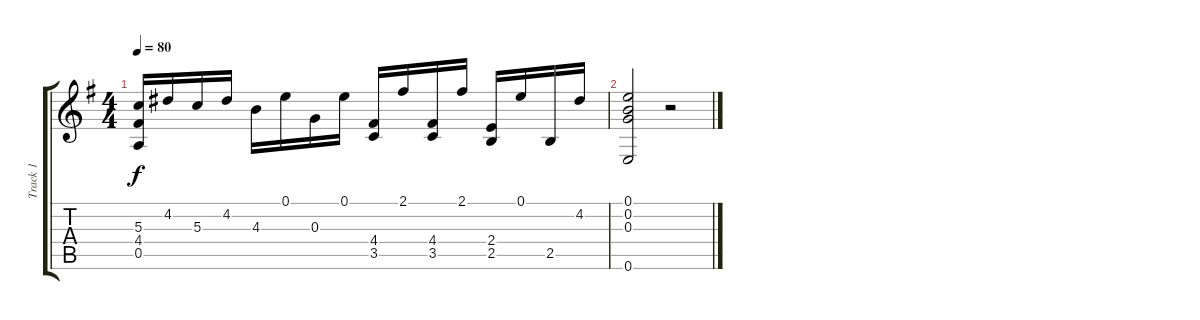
\track ("Track 1" "Track 1") {instrument electricguitarclean}
\staff {score tabs}
\tuning (E4 B3 G3 D3 A2 E2) {hide}
\ts (4 4)
\tempo 80
\clef g2
\ks g
(5.3 4.4 0.5).16{dy f} 4.2.16 5.3.16 4.2.16 4.3.16 0.1.16 0.3.16 0.1.16 (4.4 3.5).16 2.1.16 (4.4 3.5).16 2.1.16 (2.4 2.5).16 0.1.16 2.5.16 4.2.16 |
(0.1 0.2 0.3 0.6).2 r.2
